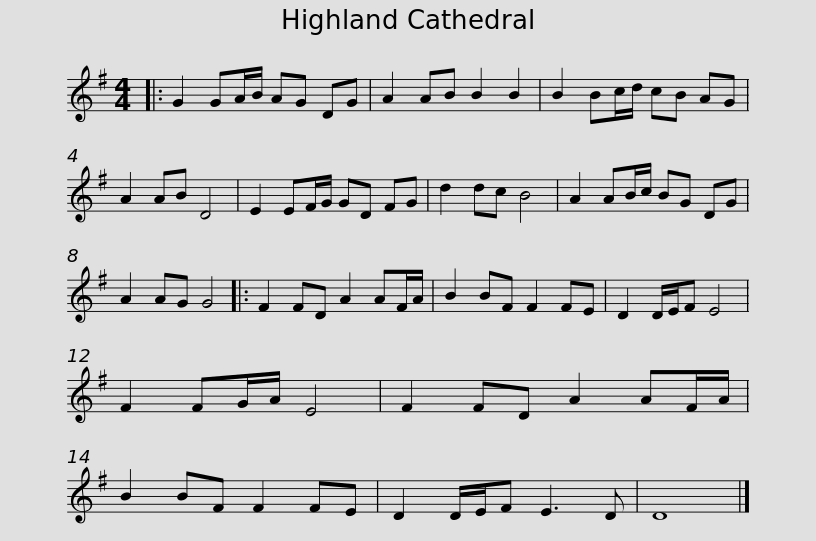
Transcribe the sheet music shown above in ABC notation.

X:1
L:1/8
M:4/4
I:linebreak $
K:G
V:1 treble
V:1
|: G2 GA/B/ AG DG | A2 AB B2 B2 | B2 Bc/d/ cB AG | A2 AB D4 | E2 EF/G/ GD FG | %5
 d2 dc B4 |$ A2 AB/c/ BG DG | A2 AG G4 |: F2 FD A2 AF/A/ | B2 BF F2 FE | %10
 D2 D/E/F E4 | F2 FG/A/ E4 | F2 FD A2 AF/A/ |$ B2 BF F2 FE | D2 D/E/F E3 D | %15
 D8 |] %16
